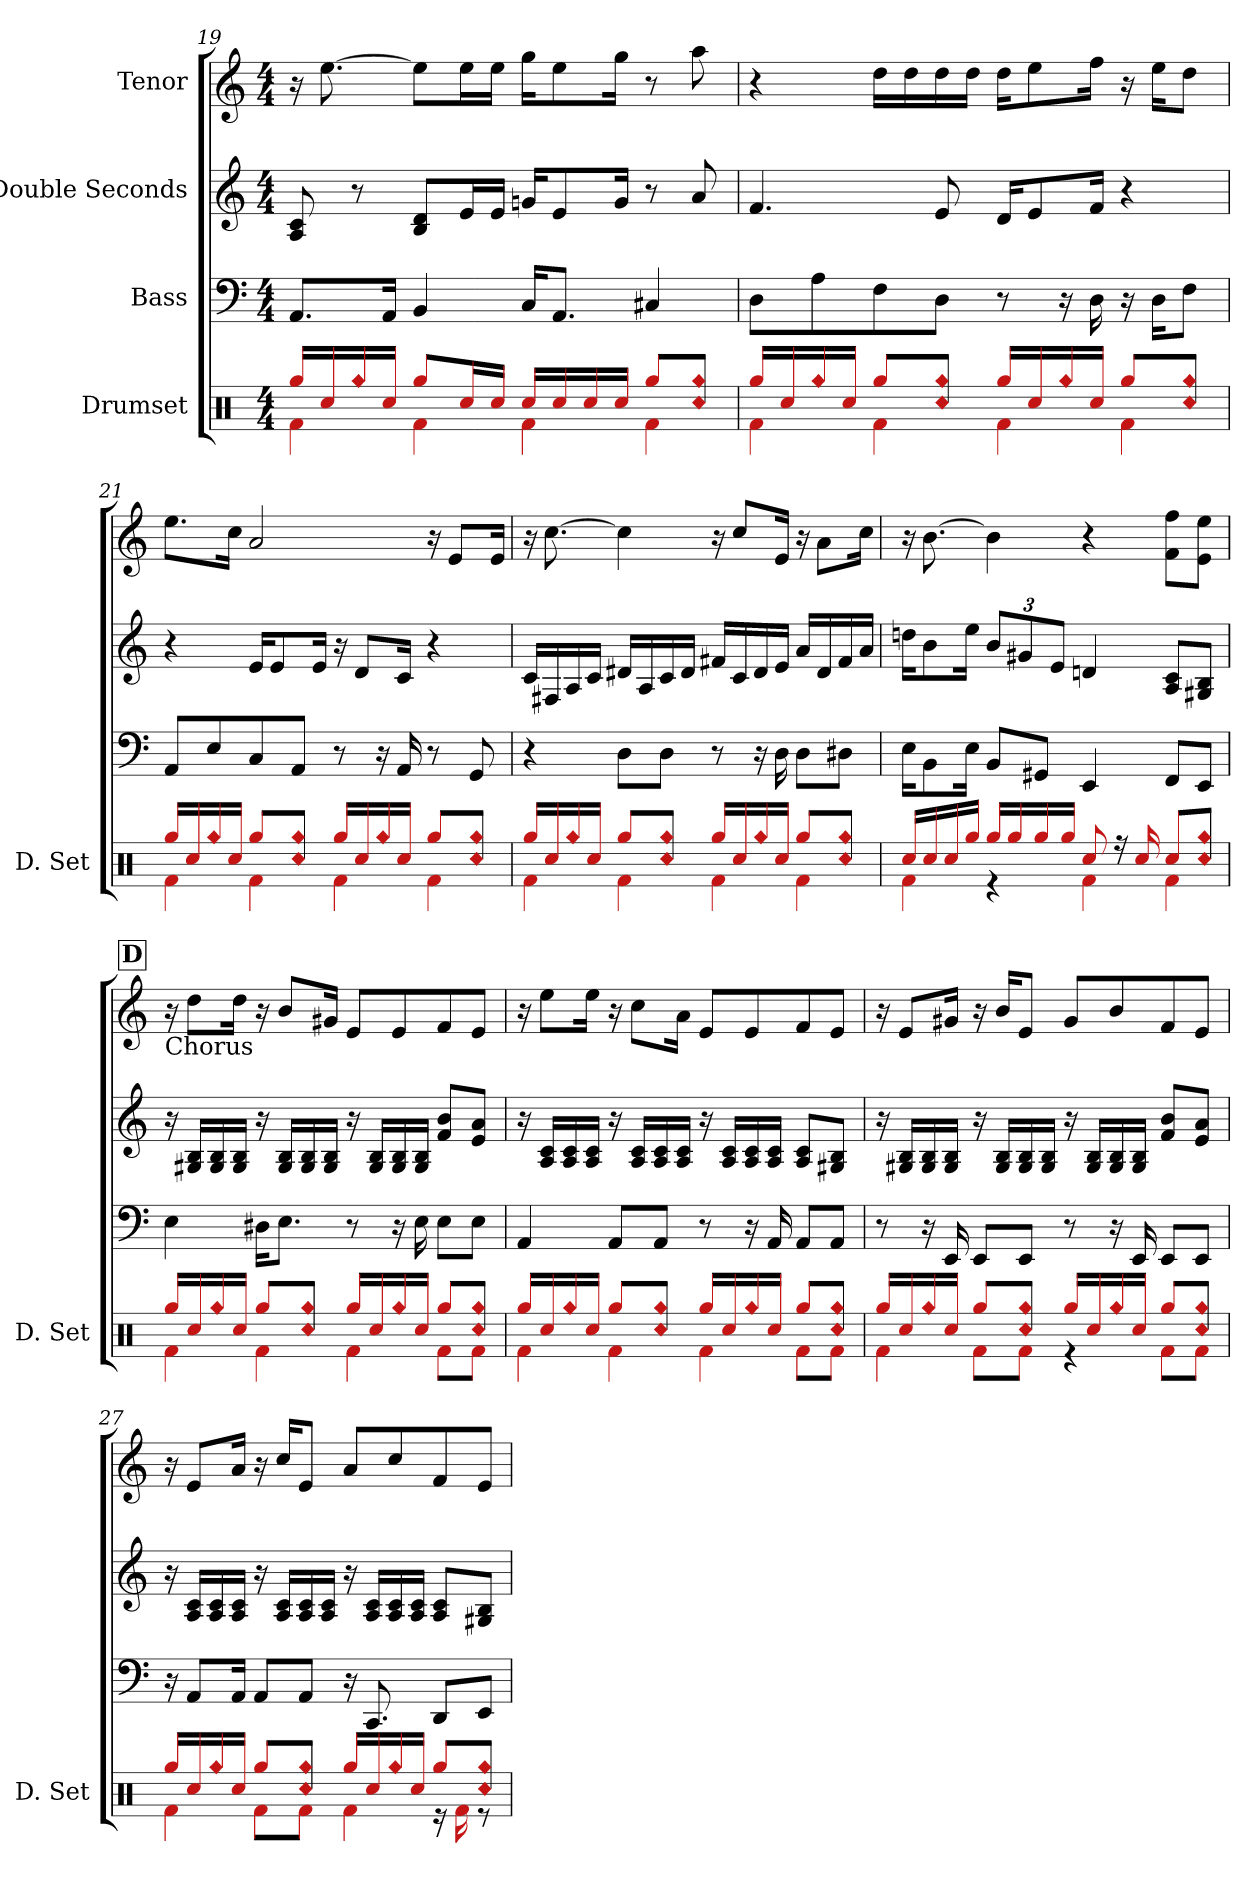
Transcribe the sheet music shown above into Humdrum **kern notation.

**kern	**kern	**kern	**kern
*part4	*part3	*part2	*part1
*staff4	*staff3	*staff2	*staff1
*I"Drumset	*I"Bass	*I"Double Seconds	*I"Tenor
*I'D. Set	*	*	*
!!LO:LB:g=z
*clefX	*clefF4	*clefG2	*clefG2
*	*ITrd7c12	*	*
*k[]	*k[]	*k[]	*k[]
*M4/4	*M4/4	*M4/4	*M4/4
=19	=19	=19	=19
*^	*	*	*
16ggi/LL	4fi\	8.AAAi/L	8Ai/ 8cj/	16r
16ccj/	.	.	.	[8.eej\
!LO:N:head=diamond	!	!	!	!
16ggi/	.	.	8r	.
16ccj/JJ	.	16AAAi/Jk	.	.
8ggi/L	4fi\	4BBBi/	8Bi/ 8dj/L	8eej\L]
16ccj/L	.	.	16ej/L	16eej\L
16ccj/JJ	.	.	16ej/JJ	16eej\JJ
16ccj/LL	4fi\	16CCj/KL	16gni/KL	16ggi\KL
16ccj/	.	8.AAAi/J	8ej/	8eej\
16ccj/	.	.	.	.
16ccj/JJ	.	.	16gi/Jk	16ggi\Jk
8ggi/L	4fi\	4CC#Xi/	8r	8r
!LO:N:n=1:head=diamond	!	!	!	!
!LO:N:n=2:head=diamond	!	!	!	!
8ccj/ 8ggi/J	.	.	8ai/	8aai\
=20	=20	=20	=20	=20
16ggi/LL	4fi\	8DDj\L	4.fi/	4r
16ccj/	.	.	.	.
!LO:N:head=diamond	!	!	!	!
16ggi/	.	8AAi\	.	.
16ccj/JJ	.	.	.	.
8ggi/L	4fi\	8FFi\	.	16ddj\LL
.	.	.	.	16ddj\
!LO:N:n=1:head=diamond	!	!	!	!
!LO:N:n=2:head=diamond	!	!	!	!
8ccj/ 8ggi/J	.	8DDj\J	8ej/	16ddj\
.	.	.	.	16ddj\JJ
16ggi/LL	4fi\	8r	16dj/KL	16ddj\KL
16ccj/	.	.	8ej/	8eej\
!LO:N:head=diamond	!	!	!	!
16ggi/	.	16r	.	.
16ccj/JJ	.	16DDj\	16fi/Jk	16ffi\Jk
8ggi/L	4fi\	16r	4r	16r
.	.	16DDj\KL	.	16eej\KL
!LO:N:n=1:head=diamond	!	!	!	!
!LO:N:n=2:head=diamond	!	!	!	!
8ccj/ 8ggi/J	.	8FFi\J	.	8ddj\J
=21	=21	=21	=21	=21
16ggi/LL	4fi\	8AAAi/L	4r	8.eej\L
16ccj/	.	.	.	.
!LO:N:head=diamond	!	!	!	!
16ggi/	.	8EEj/	.	.
16ccj/JJ	.	.	.	16ccj\Jk
8ggi/L	4fi\	8CCj/	16ej/KL	2ai/
.	.	.	8ej/	.
!LO:N:n=1:head=diamond	!	!	!	!
!LO:N:n=2:head=diamond	!	!	!	!
8ccj/ 8ggi/J	.	8AAAi/J	.	.
.	.	.	16ej/Jk	.
16ggi/LL	4fi\	8r	16r	.
16ccj/	.	.	8dj/L	.
!LO:N:head=diamond	!	!	!	!
16ggi/	.	16r	.	.
16ccj/JJ	.	16AAAi/	16cj/Jk	.
8ggi/L	4fi\	8r	4r	16r
.	.	.	.	8ej/L
!LO:N:n=1:head=diamond	!	!	!	!
!LO:N:n=2:head=diamond	!	!	!	!
8ccj/ 8ggi/J	.	8GGGi/	.	.
.	.	.	.	16ej/Jk
!!LO:LB:g=z
=22	=22	=22	=22	=22
16ggi/LL	4fi\	4r	16cj/LL	16r
16ccj/	.	.	16F#Xj/	[8.ccj\
!LO:N:head=diamond	!	!	!	!
16ggi/	.	.	16Ai/	.
16ccj/JJ	.	.	16cj/JJ	.
8ggi/L	4fi\	8DDj\L	16d#Xi/LL	4ccj\]
.	.	.	16Ai/	.
!LO:N:n=1:head=diamond	!	!	!	!
!LO:N:n=2:head=diamond	!	!	!	!
8ccj/ 8ggi/J	.	8DDj\J	16cj/	.
.	.	.	16d#i/JJ	.
16ggi/LL	4fi\	8r	16f#Xj/LL	16r
16ccj/	.	.	16cj/	8ccj/L
!LO:N:head=diamond	!	!	!	!
16ggi/	.	16r	16d#i/	.
16ccj/JJ	.	16DDj\	16ej/JJ	16ej/Jk
8ggi/L	4fi\	8DDj\L	16ai/LL	16r
.	.	.	16d#i/	8ai\L
!LO:N:n=1:head=diamond	!	!	!	!
!LO:N:n=2:head=diamond	!	!	!	!
8ccj/ 8ggi/J	.	8DD#Xi\J	16f#j/	.
.	.	.	16ai/JJ	16ccj\Jk
=23	=23	=23	=23	=23
16ccj/LL	4fi\	16EEj\KL	16ddnj\KL	16r
16ccj/	.	8BBBi\	8bi\	[8.bi\
16ccj/	.	.	.	.
16ggi/JJ	.	16EEj\Jk	16eej\Jk	.
*	*	*	*Xbrackettup	*
16ggi/LL	4r	8BBBi/L	12bi/L	4bi\]
16ggi/	.	.	.	.
.	.	.	12g#Xj/	.
16ggi/	.	8GGG#Xj/J	.	.
.	.	.	12ej/J	.
16ggi/JJ	.	.	.	.
8ccj/	4fi\	4EEEj/	4dnj/	4r
16r	.	.	.	.
16ccj/	.	.	.	.
8ccj/L	4fi\	8FFFi/L	8Ai/ 8cj/L	8fi\ 8ffi\L
!LO:N:n=1:head=diamond	!	!	!	!
!LO:N:n=2:head=diamond	!	!	!	!
8ccj/ 8ggi/J	.	8EEEj/J	8G#Xj/ 8Bi/J	8ej\ 8eej\J
!!LO:LB:g=z
!!LO:REH:place=s1:b:fs=14:t=D
=24	=24	=24	=24	=24
!	!	!	!	!LO:TX:b:t=Chorus
16ggi/LL	4fi\	4EEj\	16r	16r
16ccj/	.	.	16G#Xj/ 16Bi/LL	8ddj\L
!LO:N:head=diamond	!	!	!	!
16ggi/	.	.	16G#j/ 16Bi/	.
16ccj/JJ	.	.	16G#j/ 16Bi/JJ	16ddj\Jk
8ggi/L	4fi\	16DD#Xi\KL	16r	16r
.	.	8.EEj\J	16G#j/ 16Bi/LL	8bi/L
!LO:N:n=1:head=diamond	!	!	!	!
!LO:N:n=2:head=diamond	!	!	!	!
8ccj/ 8ggi/J	.	.	16G#j/ 16Bi/	.
.	.	.	16G#j/ 16Bi/JJ	16g#Xj/Jk
16ggi/LL	4fi\	8r	16r	8ej/L
16ccj/	.	.	16G#j/ 16Bi/LL	.
!LO:N:head=diamond	!	!	!	!
16ggi/	.	16r	16G#j/ 16Bi/	8ej/
16ccj/JJ	.	16EEj\	16G#j/ 16Bi/JJ	.
8ggi/L	8fi\L	8EEj\L	8fi/ 8bi/L	8fi/
!LO:N:n=1:head=diamond	!	!	!	!
!LO:N:n=2:head=diamond	!	!	!	!
8ccj/ 8ggi/J	8fi\J	8EEj\J	8ej/ 8ai/J	8ej/J
=25	=25	=25	=25	=25
16ggi/LL	4fi\	4AAAi/	16r	16r
16ccj/	.	.	16Ai/ 16cj/LL	8eej\L
!LO:N:head=diamond	!	!	!	!
16ggi/	.	.	16Ai/ 16cj/	.
16ccj/JJ	.	.	16Ai/ 16cj/JJ	16eej\Jk
8ggi/L	4fi\	8AAAi/L	16r	16r
.	.	.	16Ai/ 16cj/LL	8ccj\L
!LO:N:n=1:head=diamond	!	!	!	!
!LO:N:n=2:head=diamond	!	!	!	!
8ccj/ 8ggi/J	.	8AAAi/J	16Ai/ 16cj/	.
.	.	.	16Ai/ 16cj/JJ	16ai\Jk
16ggi/LL	4fi\	8r	16r	8ej/L
16ccj/	.	.	16Ai/ 16cj/LL	.
!LO:N:head=diamond	!	!	!	!
16ggi/	.	16r	16Ai/ 16cj/	8ej/
16ccj/JJ	.	16AAAi/	16Ai/ 16cj/JJ	.
8ggi/L	8fi\L	8AAAi/L	8Ai/ 8cj/L	8fi/
!LO:N:n=1:head=diamond	!	!	!	!
!LO:N:n=2:head=diamond	!	!	!	!
8ccj/ 8ggi/J	8fi\J	8AAAi/J	8G#Xj/ 8Bi/J	8ej/J
!!LO:LB:g=z
=26	=26	=26	=26	=26
16ggi/LL	4fi\	8r	16r	16r
16ccj/	.	.	16G#Xj/ 16Bi/LL	8ej/L
!LO:N:head=diamond	!	!	!	!
16ggi/	.	16r	16G#j/ 16Bi/	.
16ccj/JJ	.	16EEEj/	16G#j/ 16Bi/JJ	16g#Xj/Jk
8ggi/L	8fi\L	8EEEj/L	16r	16r
.	.	.	16G#j/ 16Bi/LL	16bi/KL
!LO:N:n=1:head=diamond	!	!	!	!
!LO:N:n=2:head=diamond	!	!	!	!
8ccj/ 8ggi/J	8fi\J	8EEEj/J	16G#j/ 16Bi/	8ej/J
.	.	.	16G#j/ 16Bi/JJ	.
16ggi/LL	4r	8r	16r	8g#j/L
16ccj/	.	.	16G#j/ 16Bi/LL	.
!LO:N:head=diamond	!	!	!	!
16ggi/	.	16r	16G#j/ 16Bi/	8bi/
16ccj/JJ	.	16EEEj/	16G#j/ 16Bi/JJ	.
8ggi/L	8fi\L	8EEEj/L	8fi/ 8bi/L	8fi/
!LO:N:n=1:head=diamond	!	!	!	!
!LO:N:n=2:head=diamond	!	!	!	!
8ccj/ 8ggi/J	8fi\J	8EEEj/J	8ej/ 8ai/J	8ej/J
=27	=27	=27	=27	=27
16ggi/LL	4fi\	16r	16r	16r
16ccj/	.	8AAAi/L	16Ai/ 16cj/LL	8ej/L
!LO:N:head=diamond	!	!	!	!
16ggi/	.	.	16Ai/ 16cj/	.
16ccj/JJ	.	16AAAi/Jk	16Ai/ 16cj/JJ	16ai/Jk
8ggi/L	8fi\L	8AAAi/L	16r	16r
.	.	.	16Ai/ 16cj/LL	16ccj/KL
!LO:N:n=1:head=diamond	!	!	!	!
!LO:N:n=2:head=diamond	!	!	!	!
8ccj/ 8ggi/J	8fi\J	8AAAi/J	16Ai/ 16cj/	8ej/J
.	.	.	16Ai/ 16cj/JJ	.
16ggi/LL	4fi\	16r	16r	8ai/L
16ccj/	.	8.CCCj/	16Ai/ 16cj/LL	.
!LO:N:head=diamond	!	!	!	!
16ggi/	.	.	16Ai/ 16cj/	8ccj/
16ccj/JJ	.	.	16Ai/ 16cj/JJ	.
8ggi/L	16r	8DDDj/L	8Ai/ 8cj/L	8fi/
.	16fi\	.	.	.
!LO:N:n=1:head=diamond	!	!	!	!
!LO:N:n=2:head=diamond	!	!	!	!
8ccj/ 8ggi/J	8r	8EEEj/J	8G#Xj/ 8Bi/J	8ej/J
*v	*v	*	*	*
=	=	=	=
*-	*-	*-	*-
